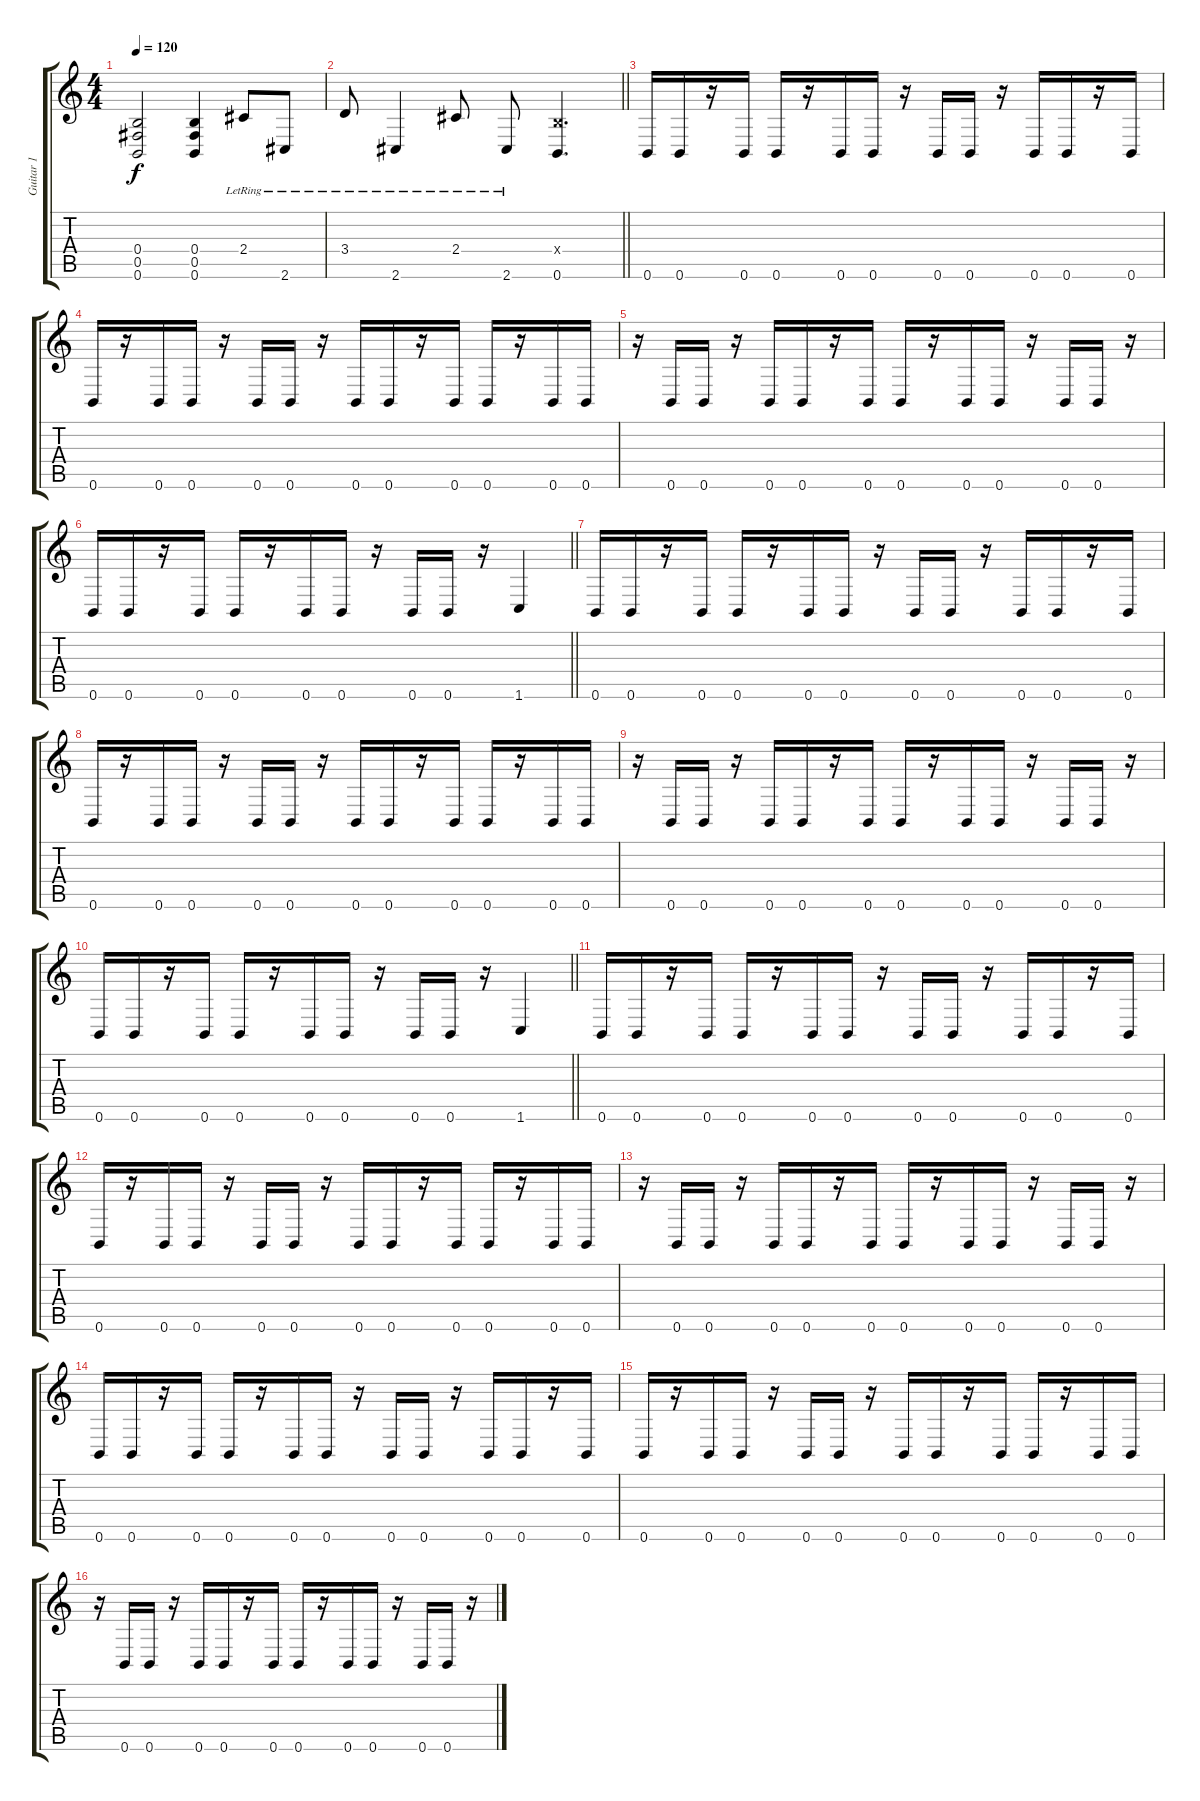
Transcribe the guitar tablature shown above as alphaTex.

\track ("Guitar 1" "Guitar 1") {instrument distortionguitar}
\staff {score tabs}
\tuning (Db4 Ab3 E3 B2 Gb2 B1) {hide}
\ts (4 4)
\tempo 120
\clef g2
\ks c
(0.4 0.5 0.6).2{dy f} (0.4 0.5 0.6).4 2.4{lr}.8 2.6{lr}.8 |
\barLineRight lightlight
3.4{lr}.8 2.6{lr}.4 2.4{lr}.8 2.6{lr}.8 (0.4{x} 0.6).4{d} |
\section ("" "")
0.6.16 0.6.16 r.16 0.6.16 0.6.16 r.16 0.6.16 0.6.16 r.16 0.6.16 0.6.16 r.16 0.6.16 0.6.16 r.16 0.6.16 |
0.6.16 r.16 0.6.16 0.6.16 r.16 0.6.16 0.6.16 r.16 0.6.16 0.6.16 r.16 0.6.16 0.6.16 r.16 0.6.16 0.6.16 |
r.16 0.6.16 0.6.16 r.16 0.6.16 0.6.16 r.16 0.6.16 0.6.16 r.16 0.6.16 0.6.16 r.16 0.6.16 0.6.16 r.16 |
\barLineRight lightlight
0.6.16 0.6.16 r.16 0.6.16 0.6.16 r.16 0.6.16 0.6.16 r.16 0.6.16 0.6.16 r.16 1.6.4 |
0.6.16 0.6.16 r.16 0.6.16 0.6.16 r.16 0.6.16 0.6.16 r.16 0.6.16 0.6.16 r.16 0.6.16 0.6.16 r.16 0.6.16 |
0.6.16 r.16 0.6.16 0.6.16 r.16 0.6.16 0.6.16 r.16 0.6.16 0.6.16 r.16 0.6.16 0.6.16 r.16 0.6.16 0.6.16 |
r.16 0.6.16 0.6.16 r.16 0.6.16 0.6.16 r.16 0.6.16 0.6.16 r.16 0.6.16 0.6.16 r.16 0.6.16 0.6.16 r.16 |
\barLineRight lightlight
0.6.16 0.6.16 r.16 0.6.16 0.6.16 r.16 0.6.16 0.6.16 r.16 0.6.16 0.6.16 r.16 1.6.4 |
\section ("" "")
0.6.16 0.6.16 r.16 0.6.16 0.6.16 r.16 0.6.16 0.6.16 r.16 0.6.16 0.6.16 r.16 0.6.16 0.6.16 r.16 0.6.16 |
0.6.16 r.16 0.6.16 0.6.16 r.16 0.6.16 0.6.16 r.16 0.6.16 0.6.16 r.16 0.6.16 0.6.16 r.16 0.6.16 0.6.16 |
r.16 0.6.16 0.6.16 r.16 0.6.16 0.6.16 r.16 0.6.16 0.6.16 r.16 0.6.16 0.6.16 r.16 0.6.16 0.6.16 r.16 |
0.6.16 0.6.16 r.16 0.6.16 0.6.16 r.16 0.6.16 0.6.16 r.16 0.6.16 0.6.16 r.16 0.6.16 0.6.16 r.16 0.6.16 |
0.6.16 r.16 0.6.16 0.6.16 r.16 0.6.16 0.6.16 r.16 0.6.16 0.6.16 r.16 0.6.16 0.6.16 r.16 0.6.16 0.6.16 |
r.16 0.6.16 0.6.16 r.16 0.6.16 0.6.16 r.16 0.6.16 0.6.16 r.16 0.6.16 0.6.16 r.16 0.6.16 0.6.16 r.16
